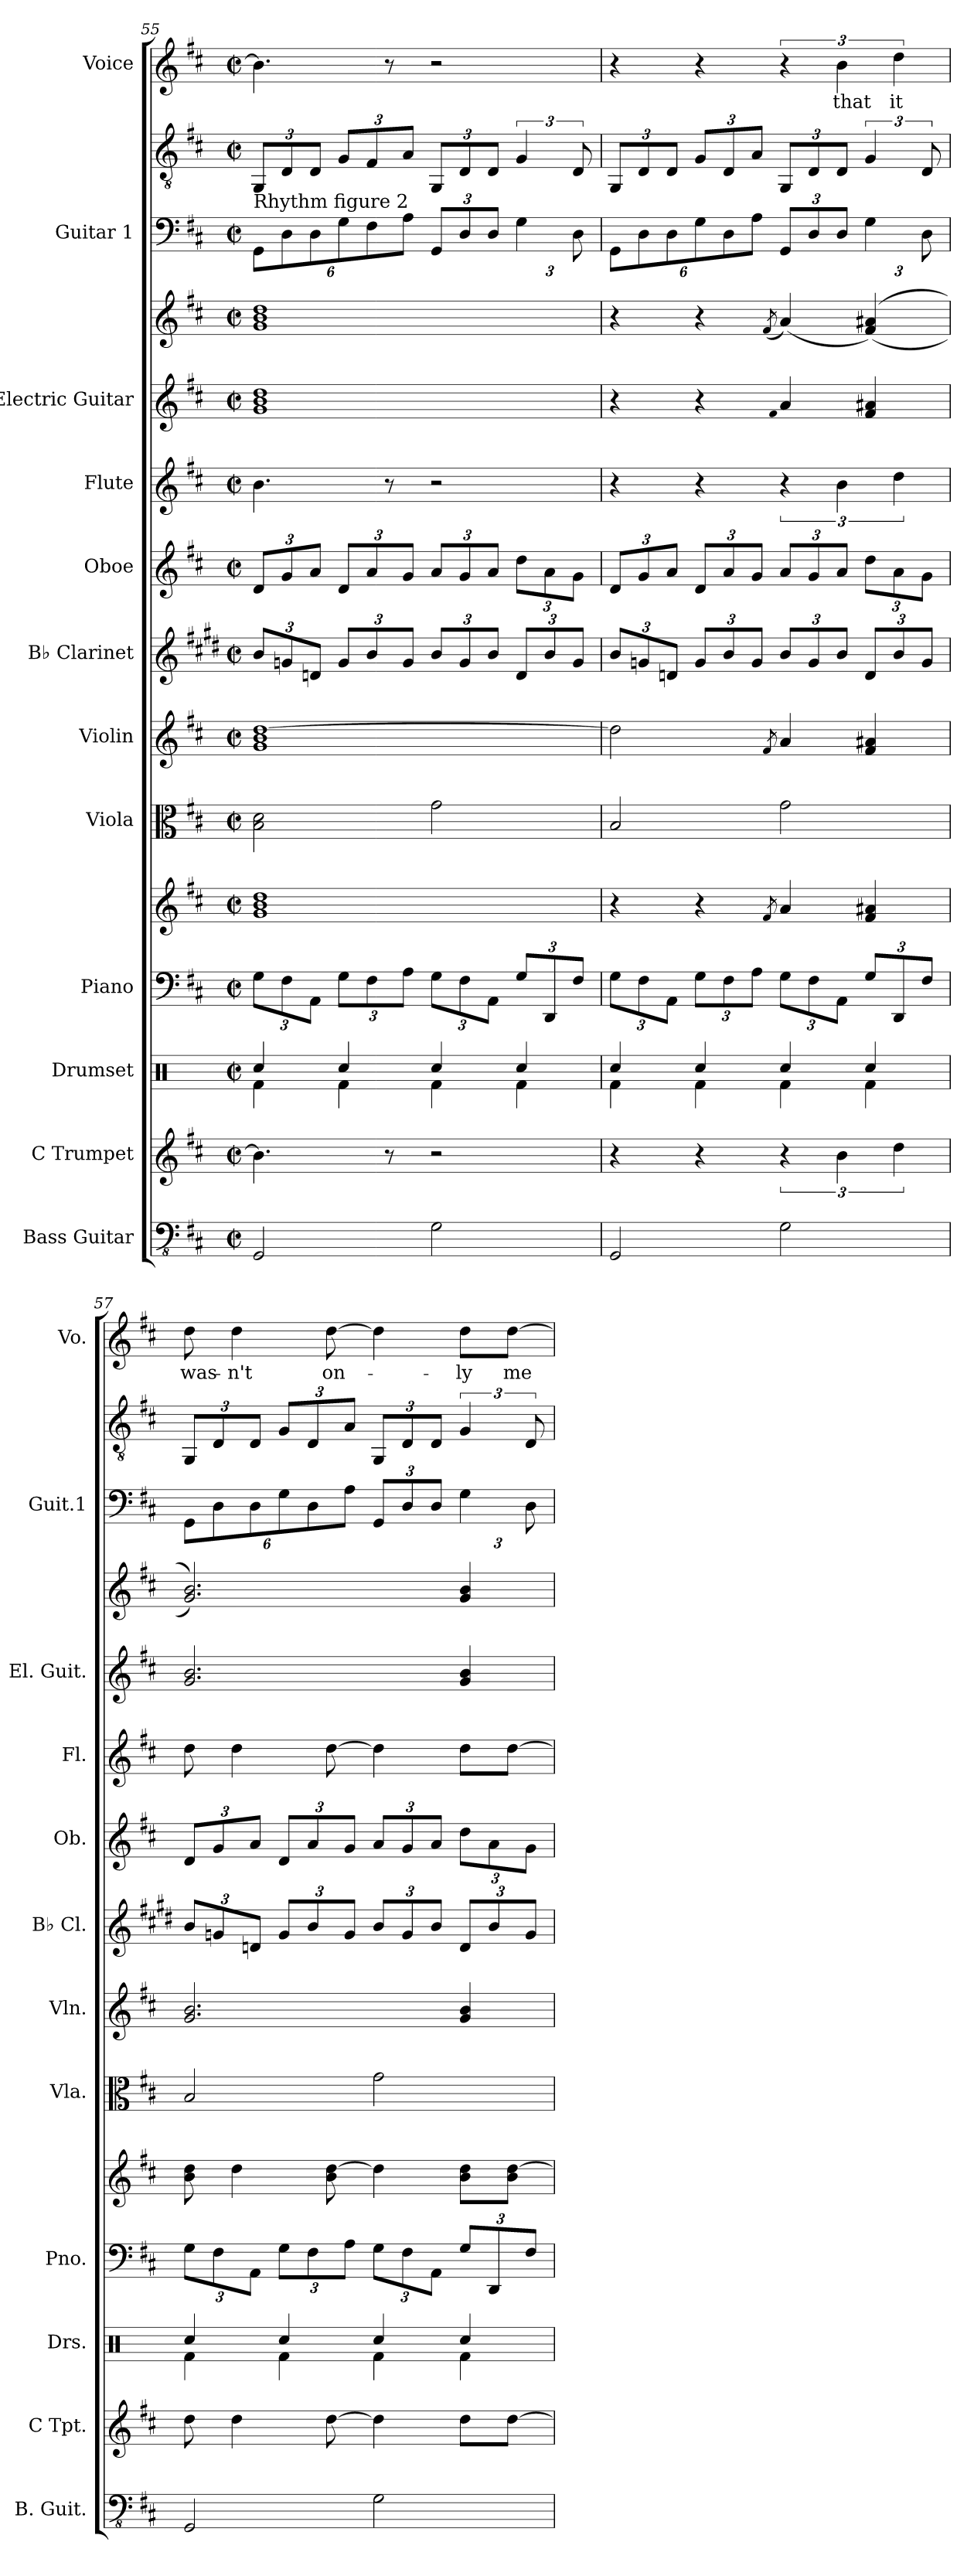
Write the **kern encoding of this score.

**kern	**kern	**kern	**kern	**kern	**kern	**kern	**kern	**kern	**kern	**kern	**kern	**kern	**kern	**kern	**text
*part12	*part11	*part10	*part9	*part9	*part8	*part7	*part6	*part5	*part4	*part3	*part3	*part2	*part2	*part1	*part1
*staff15	*staff14	*staff13	*staff12	*staff11	*staff10	*staff9	*staff8	*staff7	*staff6	*staff5	*staff4	*staff3	*staff2	*staff1	*staff1
*I"Bass Guitar	*I"C Trumpet	*I"Drumset	*I"Piano	*	*I"Viola	*I"Violin	*I"B♭ Clarinet	*I"Oboe	*I"Flute	*I"Electric Guitar	*	*I"Guitar 1	*	*I"Voice	*
*I'B. Guit.	*I'C Tpt.	*I'Drs.	*I'Pno.	*	*I'Vla.	*I'Vln.	*I'B♭ Cl.	*I'Ob.	*I'Fl.	*I'El. Guit.	*	*I'Guit.1	*	*I'Vo.	*
*clefFv4	*clefG2	*clefX	*clefF4	*clefG2	*clefC3	*clefG2	*clefG2	*clefG2	*clefG2	*	*clefG2	*	*clefGv2	*clefG2	*
*	*	*	*	*	*	*	*ITrd1c2	*	*	*	*	*	*	*	*
*k[f#c#]	*k[f#c#]	*k[]	*k[f#c#]	*k[f#c#]	*k[f#c#]	*k[f#c#]	*k[f#c#]	*k[f#c#]	*k[f#c#]	*k[f#c#]	*k[f#c#]	*k[f#c#]	*k[f#c#]	*k[f#c#]	*
*M2/2	*M2/2	*M2/2	*M2/2	*M2/2	*M2/2	*M2/2	*M2/2	*M2/2	*M2/2	*M2/2	*M2/2	*M2/2	*M2/2	*M2/2	*
*met(c|)	*met(c|)	*met(c|)	*met(c|)	*met(c|)	*met(c|)	*met(c|)	*met(c|)	*met(c|)	*met(c|)	*met(c|)	*met(c|)	*met(c|)	*met(c|)	*met(c|)	*
=55	=55	=55	=55	=55	=55	=55	=55	=55	=55	=55	=55	=55	=55	=55	=55
*	*	*^	*	*	*	*	*	*	*	*	*	*	*	*	*
*	*	*	*	*Xbrackettup	*	*	*	*Xbrackettup	*Xbrackettup	*	*	*	*Xbrackettup	*Xbrackettup	*	*
!	!	!	!	!	!	!	!	!	!	!	!	!	!	!LO:TX:b:t=Rhythm figure 2	!	!
2GGG/	4.b\]	4Rcc/	4Rf\	12G\L	1g 1b 1dd	2B\ 2d\	1g 1b [1dd	12a/L	12d/L	4.b\	1g 1b 1dd	1g 1b 1dd	12GGL	12GG/L	4.b\]	.
.	.	.	.	12F#\	.	.	.	12fn/	12g/	.	.	.	12D	12D/	.	.
.	.	.	.	12AA\J	.	.	.	12cn/J	12a/J	.	.	.	12D	12D/J	.	.
.	.	4Rcc/	4Rf\	12G\L	.	.	.	12f/L	12d/L	.	.	.	12G	12G/L	.	.
.	.	.	.	12F#\	.	.	.	12a/	12a/	.	.	.	12F#	12F#/	.	.
.	8r	.	.	.	.	.	.	.	.	8r	.	.	.	.	8r	.
.	.	.	.	12A\J	.	.	.	12f/J	12g/J	.	.	.	12AJ	12A/J	.	.
2GG\	2r	4Rcc/	4Rf\	12G\L	.	2g\	.	12a/L	12a/L	2r	.	.	12GGL	12GG/L	2r	.
.	.	.	.	12F#\	.	.	.	12f/	12g/	.	.	.	12D	12D/	.	.
.	.	.	.	12AA\J	.	.	.	12a/J	12a/J	.	.	.	12DJ	12D/J	.	.
*	*	*	*	*	*	*	*	*	*	*	*	*	*	*brackettup	*	*
.	.	4Rcc/	4Rf\	12G/L	.	.	.	12c/L	12dd\L	.	.	.	6G	6G/	.	.
.	.	.	.	12DD/	.	.	.	12a/	12a\	.	.	.	.	.	.	.
.	.	.	.	12F#/J	.	.	.	12f/J	12g\J	.	.	.	12D	12D/	.	.
!!LO:PB:g=z
=56	=56	=56	=56	=56	=56	=56	=56	=56	=56	=56	=56	=56	=56	=56	=56	=56
*	*	*	*	*	*	*	*	*	*	*	*	*	*	*Xbrackettup	*	*
2GGG/	4r	4Rcc/	4Rf\	12G\L	4r	2B/	2dd\]	12a/L	12d/L	4r	4r	4r	12GGL	12GG/L	4r	.
.	.	.	.	12F#\	.	.	.	12fn/	12g/	.	.	.	12D	12D/	.	.
.	.	.	.	12AA\J	.	.	.	12cn/J	12a/J	.	.	.	12D	12D/J	.	.
.	4r	4Rcc/	4Rf\	12G\L	4r	.	.	12f/L	12d/L	4r	4r	4r	12G	12G/L	4r	.
.	.	.	.	12F#\	.	.	.	12a/	12a/	.	.	.	12D	12D/	.	.
.	.	.	.	12A\J	.	.	.	12f/J	12g/J	.	.	.	12AJ	12A/J	.	.
.	.	.	.	.	8qf#/	.	8qf#/	.	.	.	qf#	(8qf#/	.	.	.	.
2GG\	6r	4Rcc/	4Rf\	12G\L	4a/	2g\	4a/	12a/L	12a/L	6r	4a	(4a/)	12GGL	12GG/L	6r	.
.	.	.	.	12F#\	.	.	.	12f/	12g/	.	.	.	12D	12D/	.	.
.	6b\	.	.	12AA\J	.	.	.	12a/J	12a/J	6b\	.	.	12DJ	12D/J	6b\	that
*	*	*	*	*	*	*	*	*	*	*	*	*	*	*brackettup	*	*
.	.	4Rcc/	4Rf\	12G/L	4f#/ 4a#X/	.	4f#/ 4a#X/	12c/L	12dd\L	.	4f# 4a#	((4f#/ 4a#X/)	6G	6G/	.	.
.	6dd\	.	.	12DD/	.	.	.	12a/	12a\	6dd\	.	.	.	.	6dd\	it
.	.	.	.	12F#/J	.	.	.	12f/J	12g\J	.	.	.	12D	12D/	.	.
=57	=57	=57	=57	=57	=57	=57	=57	=57	=57	=57	=57	=57	=57	=57	=57	=57
*	*	*	*	*	*	*	*	*	*	*	*	*	*	*Xbrackettup	*	*
2GGG/	8dd\	4Rcc/	4Rf\	12G\L	8b\ 8dd\	2B/	2.g/ 2.b/	12a/L	12d/L	8dd\	2.g 2.b	2.g/ 2.b/))	12GGL	12GG/L	8dd\	was-
.	.	.	.	12F#\	.	.	.	12fn/	12g/	.	.	.	12D	12D/	.	.
.	4dd\	.	.	.	4dd\	.	.	.	.	4dd\	.	.	.	.	4dd\	-n't
.	.	.	.	12AA\J	.	.	.	12cn/J	12a/J	.	.	.	12D	12D/J	.	.
.	.	4Rcc/	4Rf\	12G\L	.	.	.	12f/L	12d/L	.	.	.	12G	12G/L	.	.
.	.	.	.	12F#\	.	.	.	12a/	12a/	.	.	.	12D	12D/	.	.
.	[8dd\	.	.	.	8b\ [8dd\	.	.	.	.	[8dd\	.	.	.	.	[8dd\	on-
.	.	.	.	12A\J	.	.	.	12f/J	12g/J	.	.	.	12AJ	12A/J	.	.
2GG\	4dd\]	4Rcc/	4Rf\	12G\L	4dd\]	2g\	.	12a/L	12a/L	4dd\]	.	.	12GGL	12GG/L	4dd\]	.
.	.	.	.	12F#\	.	.	.	12f/	12g/	.	.	.	12D	12D/	.	.
.	.	.	.	12AA\J	.	.	.	12a/J	12a/J	.	.	.	12DJ	12D/J	.	.
*	*	*	*	*	*	*	*	*	*	*	*	*	*	*brackettup	*	*
.	8dd\L	4Rcc/	4Rf\	12G/L	8b\ 8dd\L	.	4g/ 4b/	12c/L	12dd\L	8dd\L	4g 4b	4g/ 4b/	6G	6G/	8dd\L	-ly
.	.	.	.	12DD/	.	.	.	12a/	12a\	.	.	.	.	.	.	.
.	[8dd\J	.	.	.	8b\ [8dd\J	.	.	.	.	[8dd\J	.	.	.	.	[8dd\J	me
.	.	.	.	12F#/J	.	.	.	12f/J	12g\J	.	.	.	12D	12D/	.	.
*	*	*v	*v	*	*	*	*	*	*	*	*	*	*	*	*	*
=	=	=	=	=	=	=	=	=	=	=	=	=	=	=	=
*-	*-	*-	*-	*-	*-	*-	*-	*-	*-	*-	*-	*-	*-	*-	*-
